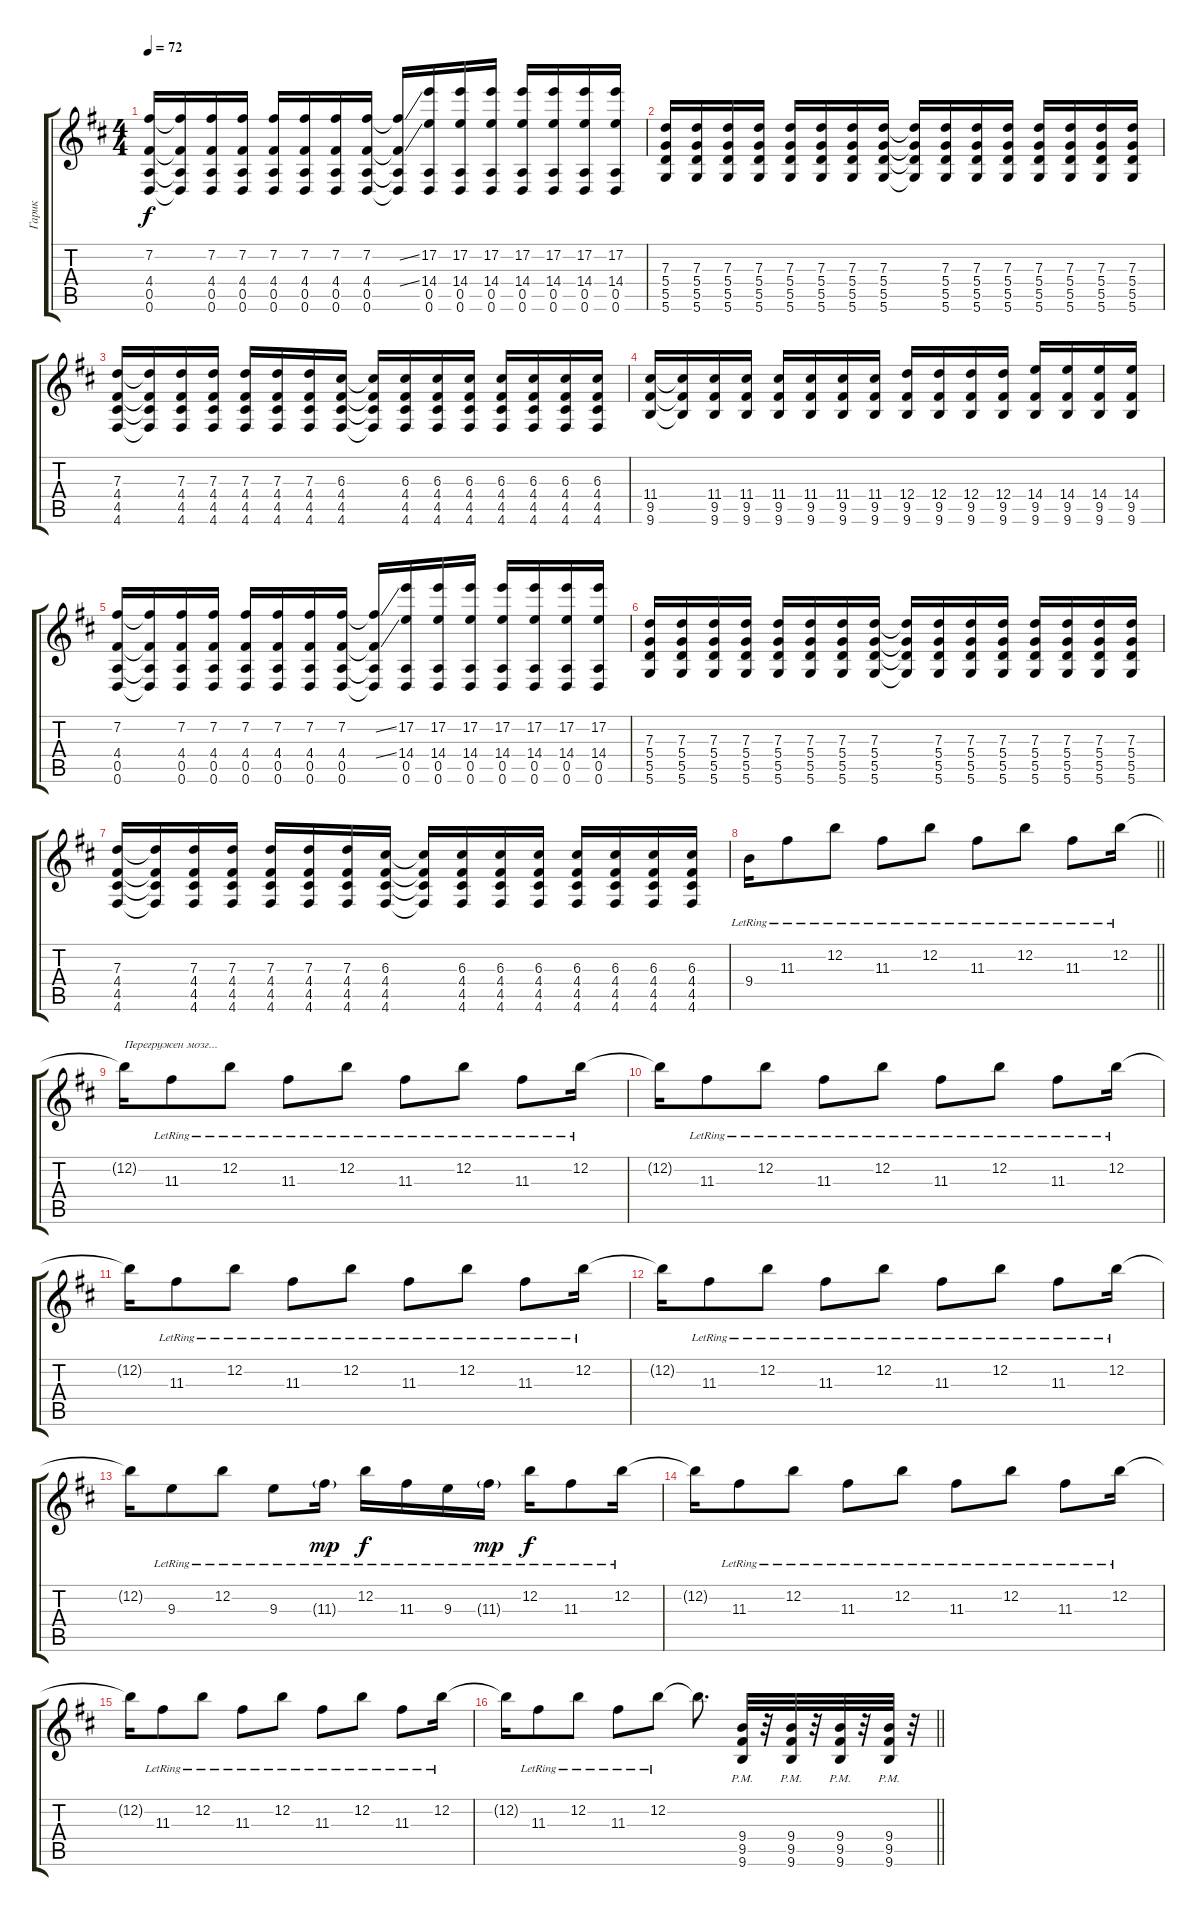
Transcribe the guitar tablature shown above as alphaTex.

\track ("Гарик" "Гарик") {instrument electricguitarjazz}
\staff {score tabs}
\tuning (E4 B3 G3 D3 A2 D2) {hide}
\ts (4 4)
\tempo 72
\clef g2
\ks bminor
(7.2 4.4 0.5 0.6).16{dy f} (7.2{t} 4.4{t} 0.5{t} 0.6{t}).16 (7.2 4.4 0.5 0.6).16 (7.2 4.4 0.5 0.6).16 (7.2 4.4 0.5 0.6).16 (7.2 4.4 0.5 0.6).16 (7.2 4.4 0.5 0.6).16 (7.2 4.4 0.5 0.6).16 (7.2{ss t} 4.4{ss t} 0.5{t} 0.6{t}).16 (17.2 14.4 0.5 0.6).16 (17.2 14.4 0.5 0.6).16 (17.2 14.4 0.5 0.6).16 (17.2 14.4 0.5 0.6).16 (17.2 14.4 0.5 0.6).16 (17.2 14.4 0.5 0.6).16 (17.2 14.4 0.5 0.6).16 |
(7.3 5.4 5.5 5.6).16 (7.3 5.4 5.5 5.6).16 (7.3 5.4 5.5 5.6).16 (7.3 5.4 5.5 5.6).16 (7.3 5.4 5.5 5.6).16 (7.3 5.4 5.5 5.6).16 (7.3 5.4 5.5 5.6).16 (7.3 5.4 5.5 5.6).16 (7.3{t} 5.4{t} 5.5{t} 5.6{t}).16 (7.3 5.4 5.5 5.6).16 (7.3 5.4 5.5 5.6).16 (7.3 5.4 5.5 5.6).16 (7.3 5.4 5.5 5.6).16 (7.3 5.4 5.5 5.6).16 (7.3 5.4 5.5 5.6).16 (7.3 5.4 5.5 5.6).16 |
(7.3 4.4 4.5 4.6).16 (7.3{t} 4.4{t} 4.5{t} 4.6{t}).16 (7.3 4.4 4.5 4.6).16 (7.3 4.4 4.5 4.6).16 (7.3 4.4 4.5 4.6).16 (7.3 4.4 4.5 4.6).16 (7.3 4.4 4.5 4.6).16 (6.3 4.4 4.5 4.6).16 (6.3{t} 4.4{t} 4.5{t} 4.6{t}).16 (6.3 4.4 4.5 4.6).16 (6.3 4.4 4.5 4.6).16 (6.3 4.4 4.5 4.6).16 (6.3 4.4 4.5 4.6).16 (6.3 4.4 4.5 4.6).16 (6.3 4.4 4.5 4.6).16 (6.3 4.4 4.5 4.6).16 |
(11.4 9.5 9.6).16 (11.4{t} 9.5{t} 9.6{t}).16 (11.4 9.5 9.6).16 (11.4 9.5 9.6).16 (11.4 9.5 9.6).16 (11.4 9.5 9.6).16 (11.4 9.5 9.6).16 (11.4 9.5 9.6).16 (12.4 9.5 9.6).16 (12.4 9.5 9.6).16 (12.4 9.5 9.6).16 (12.4 9.5 9.6).16 (14.4 9.5 9.6).16 (14.4 9.5 9.6).16 (14.4 9.5 9.6).16 (14.4 9.5 9.6).16 |
(7.2 4.4 0.5 0.6).16 (7.2{t} 4.4{t} 0.5{t} 0.6{t}).16 (7.2 4.4 0.5 0.6).16 (7.2 4.4 0.5 0.6).16 (7.2 4.4 0.5 0.6).16 (7.2 4.4 0.5 0.6).16 (7.2 4.4 0.5 0.6).16 (7.2 4.4 0.5 0.6).16 (7.2{ss t} 4.4{ss t} 0.5{t} 0.6{t}).16 (17.2 14.4 0.5 0.6).16 (17.2 14.4 0.5 0.6).16 (17.2 14.4 0.5 0.6).16 (17.2 14.4 0.5 0.6).16 (17.2 14.4 0.5 0.6).16 (17.2 14.4 0.5 0.6).16 (17.2 14.4 0.5 0.6).16 |
(7.3 5.4 5.5 5.6).16 (7.3 5.4 5.5 5.6).16 (7.3 5.4 5.5 5.6).16 (7.3 5.4 5.5 5.6).16 (7.3 5.4 5.5 5.6).16 (7.3 5.4 5.5 5.6).16 (7.3 5.4 5.5 5.6).16 (7.3 5.4 5.5 5.6).16 (7.3{t} 5.4{t} 5.5{t} 5.6{t}).16 (7.3 5.4 5.5 5.6).16 (7.3 5.4 5.5 5.6).16 (7.3 5.4 5.5 5.6).16 (7.3 5.4 5.5 5.6).16 (7.3 5.4 5.5 5.6).16 (7.3 5.4 5.5 5.6).16 (7.3 5.4 5.5 5.6).16 |
(7.3 4.4 4.5 4.6).16 (7.3{t} 4.4{t} 4.5{t} 4.6{t}).16 (7.3 4.4 4.5 4.6).16 (7.3 4.4 4.5 4.6).16 (7.3 4.4 4.5 4.6).16 (7.3 4.4 4.5 4.6).16 (7.3 4.4 4.5 4.6).16 (6.3 4.4 4.5 4.6).16 (6.3{t} 4.4{t} 4.5{t} 4.6{t}).16 (6.3 4.4 4.5 4.6).16 (6.3 4.4 4.5 4.6).16 (6.3 4.4 4.5 4.6).16 (6.3 4.4 4.5 4.6).16 (6.3 4.4 4.5 4.6).16 (6.3 4.4 4.5 4.6).16 (6.3 4.4 4.5 4.6).16 |
\barLineRight lightlight
9.4{lr}.16{volume 8 instrument electricguitarjazz} 11.3{lr}.8 12.2{lr}.8 11.3{lr}.8 12.2{lr}.8 11.3{lr}.8 12.2{lr}.8 11.3{lr}.8 12.2{lr}.16 |
12.2{t}.16{txt "Перегружен мозг..."} 11.3{lr}.8 12.2{lr}.8 11.3{lr}.8 12.2{lr}.8 11.3{lr}.8 12.2{lr}.8 11.3{lr}.8 12.2{lr}.16 |
12.2{t}.16 11.3{lr}.8 12.2{lr}.8 11.3{lr}.8 12.2{lr}.8 11.3{lr}.8 12.2{lr}.8 11.3{lr}.8 12.2{lr}.16 |
12.2{t}.16 11.3{lr}.8 12.2{lr}.8 11.3{lr}.8 12.2{lr}.8 11.3{lr}.8 12.2{lr}.8 11.3{lr}.8 12.2{lr}.16 |
12.2{t}.16 11.3{lr}.8 12.2{lr}.8 11.3{lr}.8 12.2{lr}.8 11.3{lr}.8 12.2{lr}.8 11.3{lr}.8 12.2{lr}.16 |
12.2{t}.16 9.3{lr}.8 12.2{lr}.8 9.3{lr}.8 11.3{g lr}.16{dy mp} 12.2{lr}.16{dy f} 11.3{lr}.16 9.3{lr}.16 11.3{g lr}.16{dy mp} 12.2{lr}.16{dy f} 11.3{lr}.8 12.2{lr}.16 |
12.2{t}.16 11.3{lr}.8 12.2{lr}.8 11.3{lr}.8 12.2{lr}.8 11.3{lr}.8 12.2{lr}.8 11.3{lr}.8 12.2{lr}.16 |
12.2{t}.16 11.3{lr}.8 12.2{lr}.8 11.3{lr}.8 12.2{lr}.8 11.3{lr}.8 12.2{lr}.8 11.3{lr}.8 12.2{lr}.16 |
\barLineRight lightlight
12.2{t}.16 11.3{lr}.8 12.2{lr}.8 11.3{lr}.8 12.2{lr}.8 12.2{t}.8{d} (9.4{pm} 9.5{pm} 9.6{pm}).32{volume 16 instrument distortionguitar} r.32 (9.4{pm} 9.5{pm} 9.6{pm}).32 r.32 (9.4{pm} 9.5{pm} 9.6{pm}).32 r.32 (9.4{pm} 9.5{pm} 9.6{pm}).32 r.32
